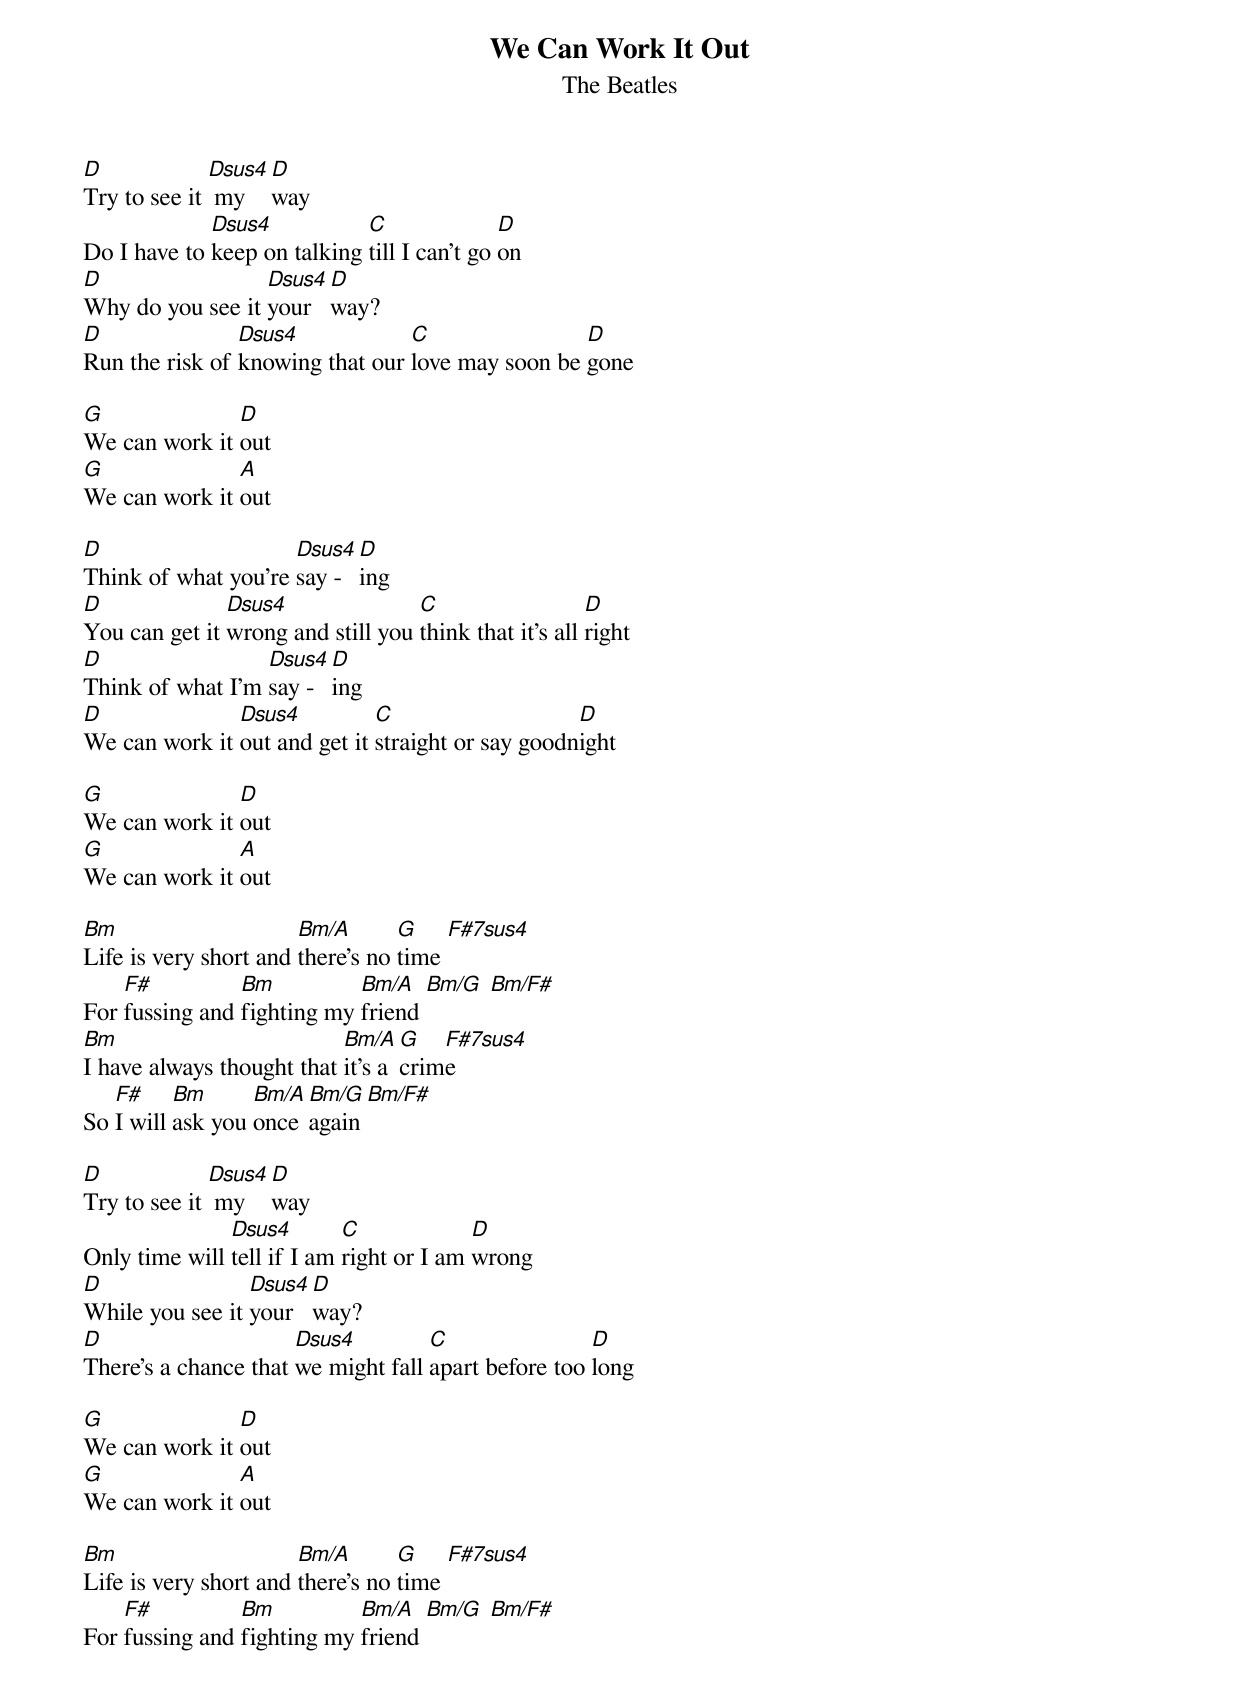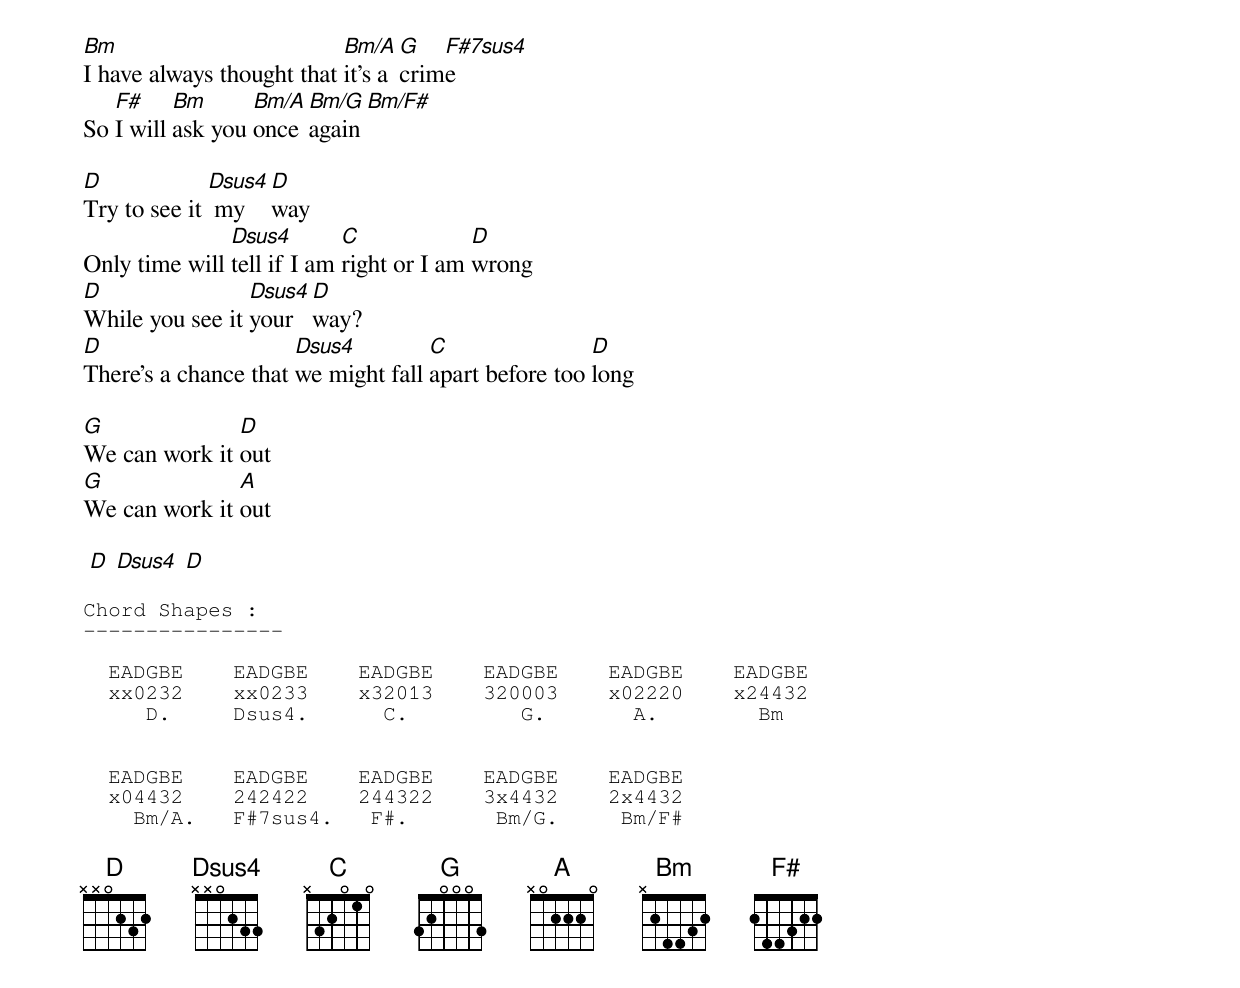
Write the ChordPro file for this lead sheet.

{title: We Can Work It Out}
{subtitle: The Beatles}

[D]Try to see it [Dsus4] my   [D]way
Do I have to [Dsus4]keep on talking [C]till I can't go [D]on
[D]Why do you see it [Dsus4]your  [D]way?
[D]Run the risk of [Dsus4]knowing that our [C]love may soon be [D]gone

[G]We can work it [D]out
[G]We can work it [A]out

[D]Think of what you're [Dsus4]say - [D]ing
[D]You can get it [Dsus4]wrong and still you [C]think that it's all [D]right
[D]Think of what I'm [Dsus4]say - [D]ing
[D]We can work it [Dsus4]out and get it [C]straight or say goodn[D]ight

[G]We can work it [D]out
[G]We can work it [A]out

[Bm]Life is very short and [Bm/A]there's no [G]time [F#7sus4]
For [F#]fussing and [Bm]fighting my [Bm/A]friend [Bm/G] [Bm/F#]
[Bm]I have always thought that [Bm/A]it's a [G]crim[F#7sus4]e
So [F#]I will [Bm]ask you [Bm/A]once [Bm/G]again [Bm/F#]

[D]Try to see it [Dsus4] my   [D]way
Only time will [Dsus4]tell if I am [C]right or I am [D]wrong
[D]While you see it [Dsus4]your  [D]way?
[D]There's a chance that [Dsus4]we might fall [C]apart before too [D]long

[G]We can work it [D]out
[G]We can work it [A]out

[Bm]Life is very short and [Bm/A]there's no [G]time [F#7sus4]
For [F#]fussing and [Bm]fighting my [Bm/A]friend [Bm/G] [Bm/F#]
[Bm]I have always thought that [Bm/A]it's a [G]crim[F#7sus4]e
So [F#]I will [Bm]ask you [Bm/A]once [Bm/G]again [Bm/F#]

[D]Try to see it [Dsus4] my   [D]way
Only time will [Dsus4]tell if I am [C]right or I am [D]wrong
[D]While you see it [Dsus4]your  [D]way?
[D]There's a chance that [Dsus4]we might fall [C]apart before too [D]long

[G]We can work it [D]out
[G]We can work it [A]out

 [D] [Dsus4] [D]

{sot}
Chord Shapes :
----------------

  EADGBE    EADGBE    EADGBE    EADGBE    EADGBE    EADGBE
  xx0232    xx0233    x32013    320003    x02220    x24432
     D.     Dsus4.      C.         G.       A.        Bm


  EADGBE    EADGBE    EADGBE    EADGBE    EADGBE
  x04432    242422    244322    3x4432    2x4432
    Bm/A.   F#7sus4.   F#.       Bm/G.     Bm/F#
{eot}

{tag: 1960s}
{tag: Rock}
